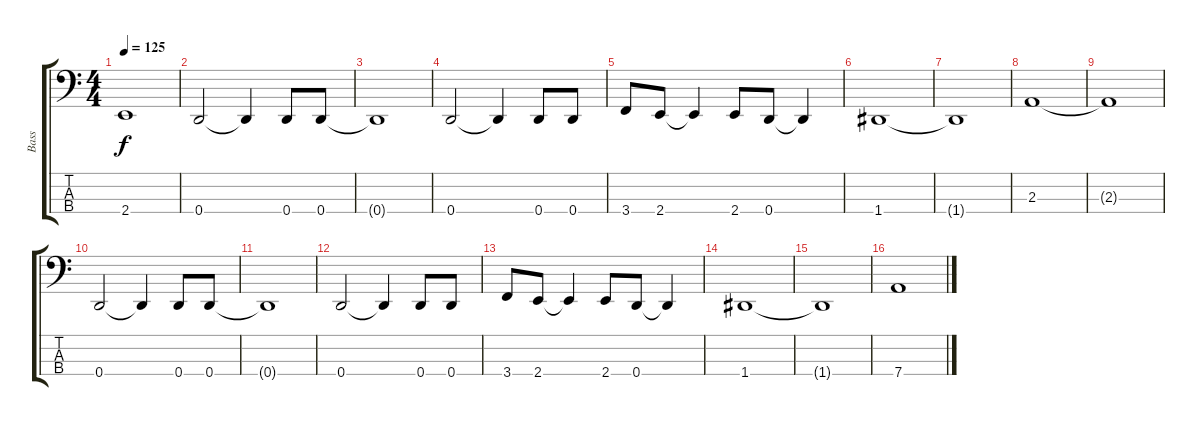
\track ("Bass" "Bass") {instrument electricbassfinger}
\staff {score tabs}
\tuning (F2 C2 G1 D1) {hide}
\ts (4 4)
\tempo 125
\clef f4
\ks c
2.4.1{dy f} |
0.4.2 0.4{t}.4 0.4.8 0.4.8 |
0.4{t}.1 |
0.4.2 0.4{t}.4 0.4.8 0.4.8 |
3.4.8 2.4.8 2.4{t}.4 2.4.8 0.4.8 0.4{t}.4 |
1.4.1 |
1.4{t}.1 |
2.3.1 |
2.3{t}.1 |
0.4.2 0.4{t}.4 0.4.8 0.4.8 |
0.4{t}.1 |
0.4.2 0.4{t}.4 0.4.8 0.4.8 |
3.4.8 2.4.8 2.4{t}.4 2.4.8 0.4.8 0.4{t}.4 |
1.4.1 |
1.4{t}.1 |
7.4.1
